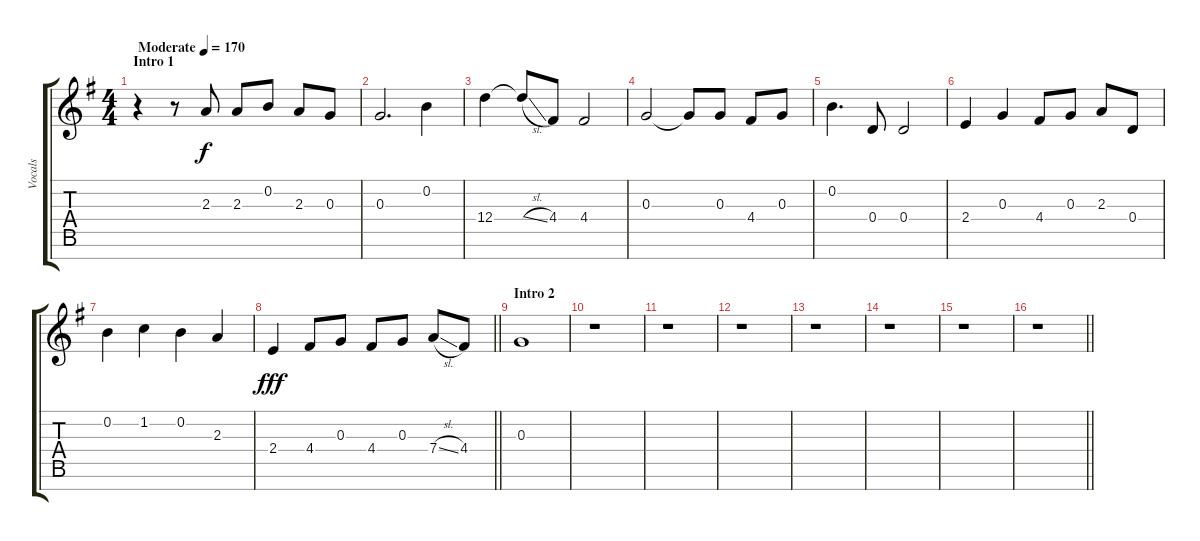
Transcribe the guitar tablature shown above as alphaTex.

\track ("Vocals" "Vocals") {instrument voiceoohs}
\staff {score tabs}
\tuning (E5 B4 G4 D4 A3 E3 B2) {hide}
\ts (4 4)
\section ("" "Intro 1")
\tempo (170 "Moderate")
\clef g2
\ks g
r.4{dy f instrument voiceoohs} r.8 2.3.8 2.3.8 0.2.8 2.3.8 0.3.8 |
0.3.2{d} 0.2.4 |
12.4.4 12.4{sl t}.8 4.4.8 4.4.2 |
0.3.2 0.3{t}.8 0.3.8 4.4.8 0.3.8 |
0.2.4{d} 0.4.8 0.4.2 |
2.4.4 0.3.4 4.4.8 0.3.8 2.3.8 0.4.8 |
0.2.4 1.2.4 0.2.4 2.3.4 |
\barLineRight lightlight
2.4.4{dy fff} 4.4.8 0.3.8 4.4.8 0.3.8 7.4{sl}.8 4.4.8 |
\section ("" "Intro 2")
0.3.1 |
r.1 |
r.1 |
r.1 |
r.1 |
r.1 |
r.1 |
\barLineRight lightlight
r.1
